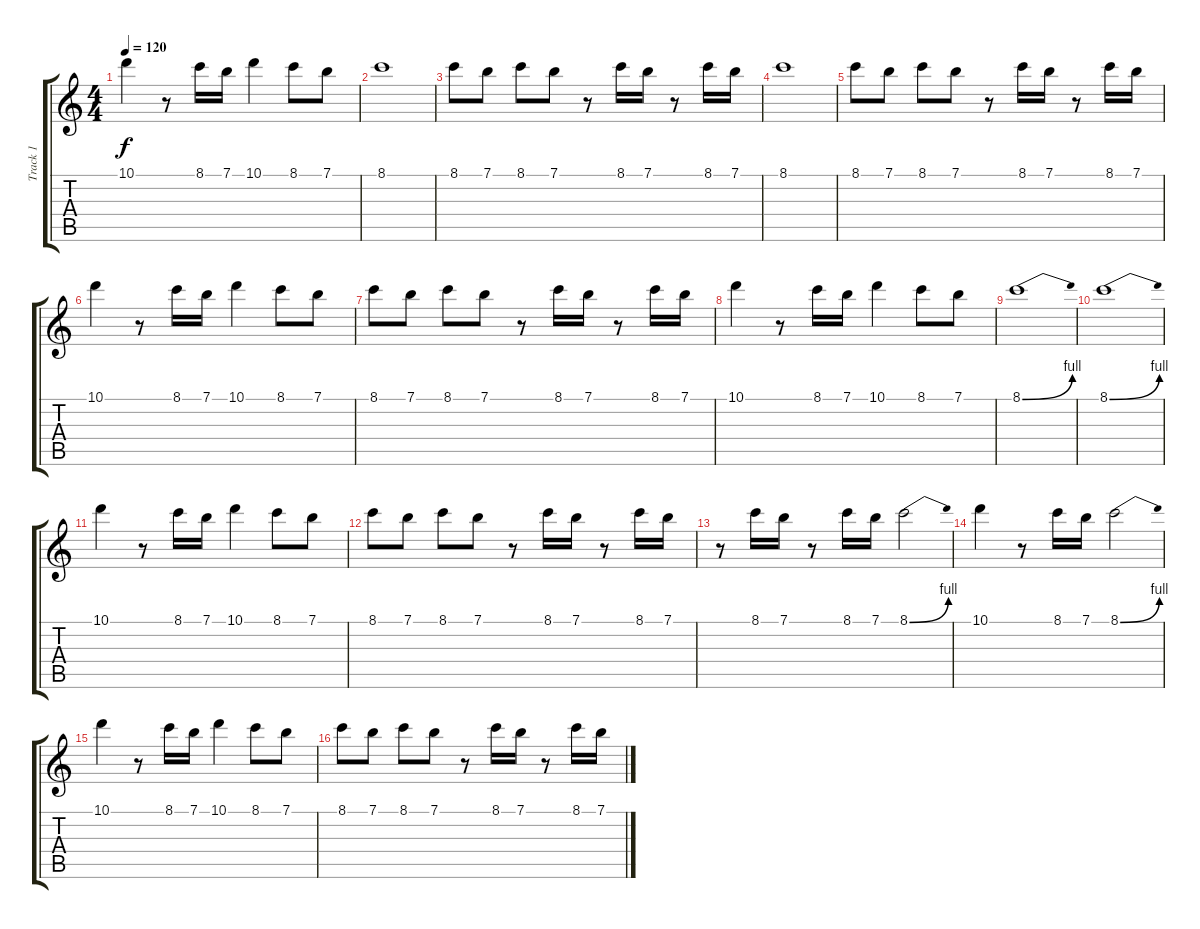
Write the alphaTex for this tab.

\track ("Track 1" "Track 1") {instrument overdrivenguitar}
\staff {score tabs}
\tuning (E4 B3 G3 D3 A2 E2) {hide}
\ts (4 4)
\tempo 120
\clef g2
\ks c
10.1.4{dy f} r.8 8.1.16 7.1.16 10.1.4 8.1.8 7.1.8 |
8.1.1 |
8.1.8 7.1.8 8.1.8 7.1.8 r.8 8.1.16 7.1.16 r.8 8.1.16 7.1.16 |
8.1.1 |
8.1.8 7.1.8 8.1.8 7.1.8 r.8 8.1.16 7.1.16 r.8 8.1.16 7.1.16 |
10.1.4 r.8 8.1.16 7.1.16 10.1.4 8.1.8 7.1.8 |
8.1.8 7.1.8 8.1.8 7.1.8 r.8 8.1.16 7.1.16 r.8 8.1.16 7.1.16 |
10.1.4 r.8 8.1.16 7.1.16 10.1.4 8.1.8 7.1.8 |
8.1{be (bend 0 0 60 4)}.1 |
8.1{be (bend 0 0 60 4)}.1 |
10.1.4 r.8 8.1.16 7.1.16 10.1.4 8.1.8 7.1.8 |
8.1.8 7.1.8 8.1.8 7.1.8 r.8 8.1.16 7.1.16 r.8 8.1.16 7.1.16 |
r.8 8.1.16 7.1.16 r.8 8.1.16 7.1.16 8.1{be (bend 0 0 60 4)}.2 |
10.1.4 r.8 8.1.16 7.1.16 8.1{be (bend 0 0 60 4)}.2 |
10.1.4 r.8 8.1.16 7.1.16 10.1.4 8.1.8 7.1.8 |
8.1.8 7.1.8 8.1.8 7.1.8 r.8 8.1.16 7.1.16 r.8 8.1.16 7.1.16
